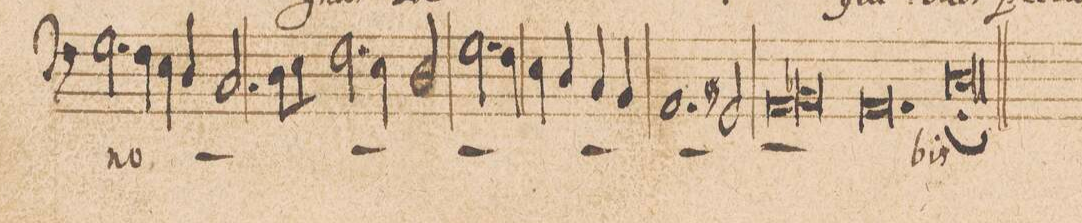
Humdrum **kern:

**kern	**text
*I"BASSVS.	*
*clefF4	*
*k[]	*
*met(c|)	*
*M2/1	*
2.G\	no-
4Fny\	.
=14-	=14-
4E\	.
4D/	.
2.C/	.
8D\L	.
8E\J	.
2.F\	.
=15-	=15-
4E\	.
2D/	.
2.G\	.
4F\	.
=16-	=16-
4E\	.
4D/	.
4C/	.
4BB/	.
1.AA/	.
=17-	=17-
2GG#X/	.
*lig	*
1AA/	.
=18-	=18-
1BB-X/	.
*Xlig	*
0.AA/	.
=19-	=19-
=20-	=20-
0D\;<l	-bis
*-	*-
